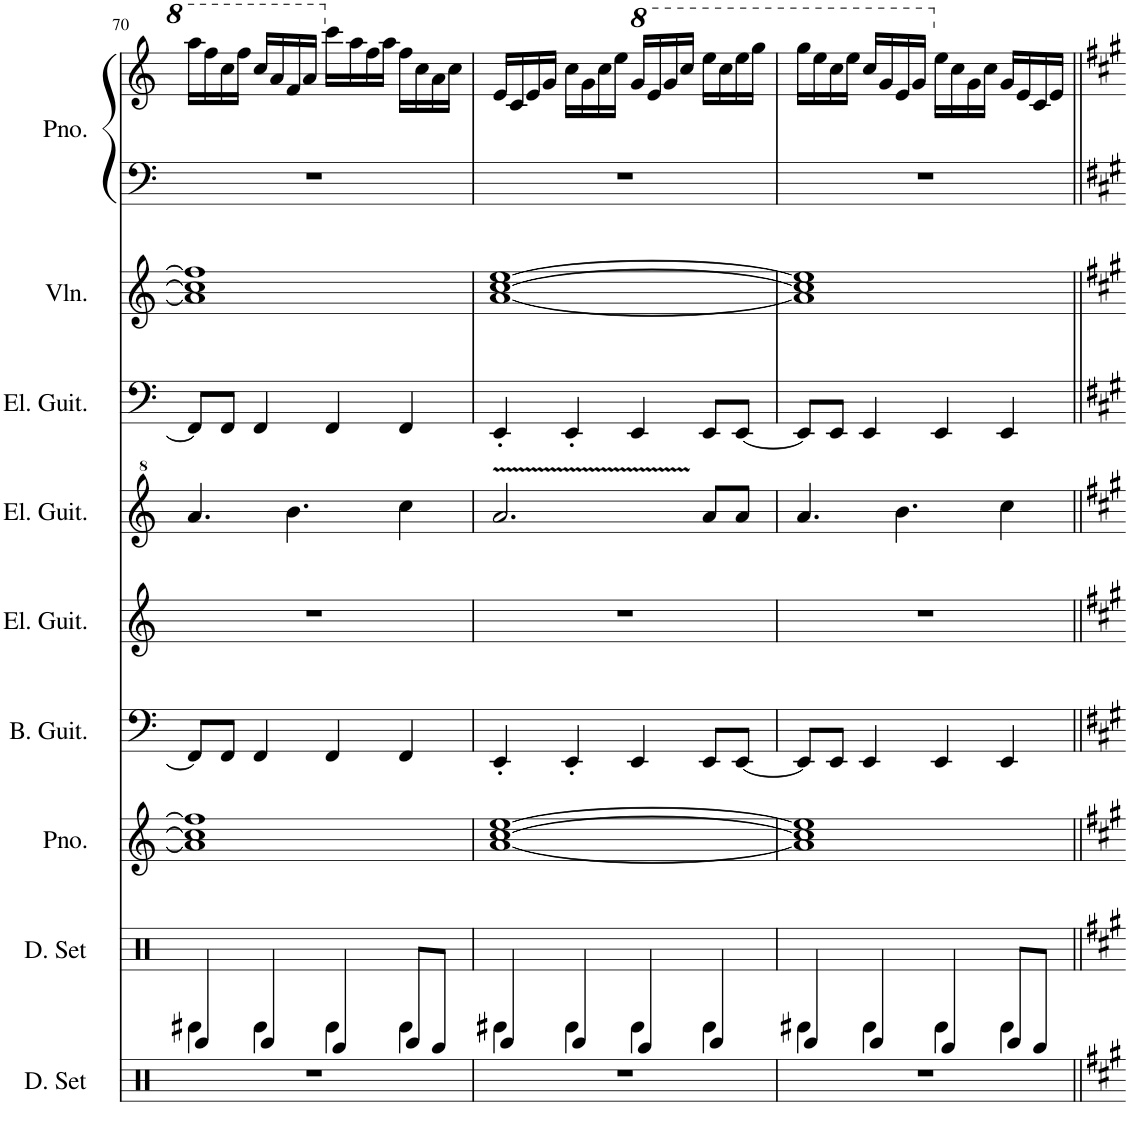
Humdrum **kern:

**kern	**kern	**kern	**kern	**kern	**kern	**kern	**kern	**kern	**kern
*part9	*part8	*part7	*part6	*part5	*part4	*part3	*part2	*part1	*part1
*staff10	*staff9	*staff8	*staff7	*staff6	*staff5	*staff4	*staff3	*staff2	*staff1
*I"ドラムセット	*I"ドラムセット	*I"ピアノ	*I"ベース	*I"エレキギター	*I"エレキギター	*I"エレキギター	*I"ヴァイオリン	*I"ピアノ	*
!!LO:PB:g=z
*clefX	*clefX	*clefG2	*clefF4	*clefG2	*clefG^2	*clefF4	*clefG2	*clefF4	*clefG2
*k[]	*k[]	*k[]	*k[]	*k[]	*k[]	*k[]	*k[]	*k[]	*k[]
*M4/4	*M4/4	*M4/4	*M4/4	*M4/4	*M4/4	*M4/4	*M4/4	*M4/4	*M4/4
=70	=70	=70	=70	=70	=70	=70	=70	=70	=70
*	*^	*	*	*	*	*	*	*	*
1r	4EE/	4AA#X\	1a] 1cc] 1ff]	8FF/L]	1r	4.aa/	8FF/L]	1a] 1cc] 1ff]	1r	16aaa\LL
.	.	.	.	.	.	.	.	.	.	16fff\
.	.	.	.	8FF/J	.	.	8FF/J	.	.	16ccc\
.	.	.	.	.	.	.	.	.	.	16fff\JJ
.	4EE/	4AA\	.	4FF/	.	.	4FF/	.	.	16ccc/LL
.	.	.	.	.	.	.	.	.	.	16aa/
.	.	.	.	.	.	4.bb\	.	.	.	16ff/
.	.	.	.	.	.	.	.	.	.	16aa/JJ
.	4DD/	4AA\	.	4FF/	.	.	4FF/	.	.	16ccc\LL
.	.	.	.	.	.	.	.	.	.	16aa\
.	.	.	.	.	.	.	.	.	.	16ff\
.	.	.	.	.	.	.	.	.	.	16aa\JJ
.	8EE/L	4AA\	.	4FF/	.	4ccc\	4FF/	.	.	16ff\LL
.	.	.	.	.	.	.	.	.	.	16cc\
.	8DD/J	.	.	.	.	.	.	.	.	16a\
.	.	.	.	.	.	.	.	.	.	16cc\JJ
=71	=71	=71	=71	=71	=71	=71	=71	=71	=71	=71
1r	4EE/	4AA#X\	[1a [1cc [1ee	4EE'/	1r	2.aa/	4EE'/	[1a [1cc [1ee	1r	16e/LL
.	.	.	.	.	.	.	.	.	.	16c/
.	.	.	.	.	.	.	.	.	.	16e/
.	.	.	.	.	.	.	.	.	.	16g/JJ
.	4EE/	4AA\	.	4EE'/	.	.	4EE'/	.	.	16cc\LL
.	.	.	.	.	.	.	.	.	.	16g\
.	.	.	.	.	.	.	.	.	.	16cc\
.	.	.	.	.	.	.	.	.	.	16ee\JJ
*	*	*	*	*	*	*	*	*	*	*8va
.	4DD/	4AA\	.	4EE/	.	.	4EE/	.	.	16gg/LL
.	.	.	.	.	.	.	.	.	.	16ee/
.	.	.	.	.	.	.	.	.	.	16gg/
.	.	.	.	.	.	.	.	.	.	16ccc/JJ
.	4EE/	4AA\	.	8EE/L	.	8aa/L	8EE/L	.	.	16eee\LL
.	.	.	.	.	.	.	.	.	.	16ccc\
.	.	.	.	[8EE/J	.	8aa/J	[8EE/J	.	.	16eee\
.	.	.	.	.	.	.	.	.	.	16ggg\JJ
=72	=72	=72	=72	=72	=72	=72	=72	=72	=72	=72
1r	4EE/	4AA#X\	1a] 1cc] 1ee]	8EE/L]	1r	4.aa/	8EE/L]	1a] 1cc] 1ee]	1r	16ggg\LL
.	.	.	.	.	.	.	.	.	.	16eee\
.	.	.	.	8EE/J	.	.	8EE/J	.	.	16ccc\
.	.	.	.	.	.	.	.	.	.	16eee\JJ
.	4EE/	4AA\	.	4EE/	.	.	4EE/	.	.	16ccc/LL
.	.	.	.	.	.	.	.	.	.	16gg/
.	.	.	.	.	.	4.bb\	.	.	.	16ee/
.	.	.	.	.	.	.	.	.	.	16gg/JJ
*	*	*	*	*	*	*	*	*	*	*X8va
.	4DD/	4AA\	.	4EE/	.	.	4EE/	.	.	16ee\LL
.	.	.	.	.	.	.	.	.	.	16cc\
.	.	.	.	.	.	.	.	.	.	16g\
.	.	.	.	.	.	.	.	.	.	16cc\JJ
.	8EE/L	4AA\	.	4EE/	.	4ccc\	4EE/	.	.	16g/LL
.	.	.	.	.	.	.	.	.	.	16e/
.	8DD/J	.	.	.	.	.	.	.	.	16c/
.	.	.	.	.	.	.	.	.	.	16e/JJ
*	*v	*v	*	*	*	*	*	*	*	*
=||	=||	=||	=||	=||	=||	=||	=||	=||	=||
*-	*-	*-	*-	*-	*-	*-	*-	*-	*-
